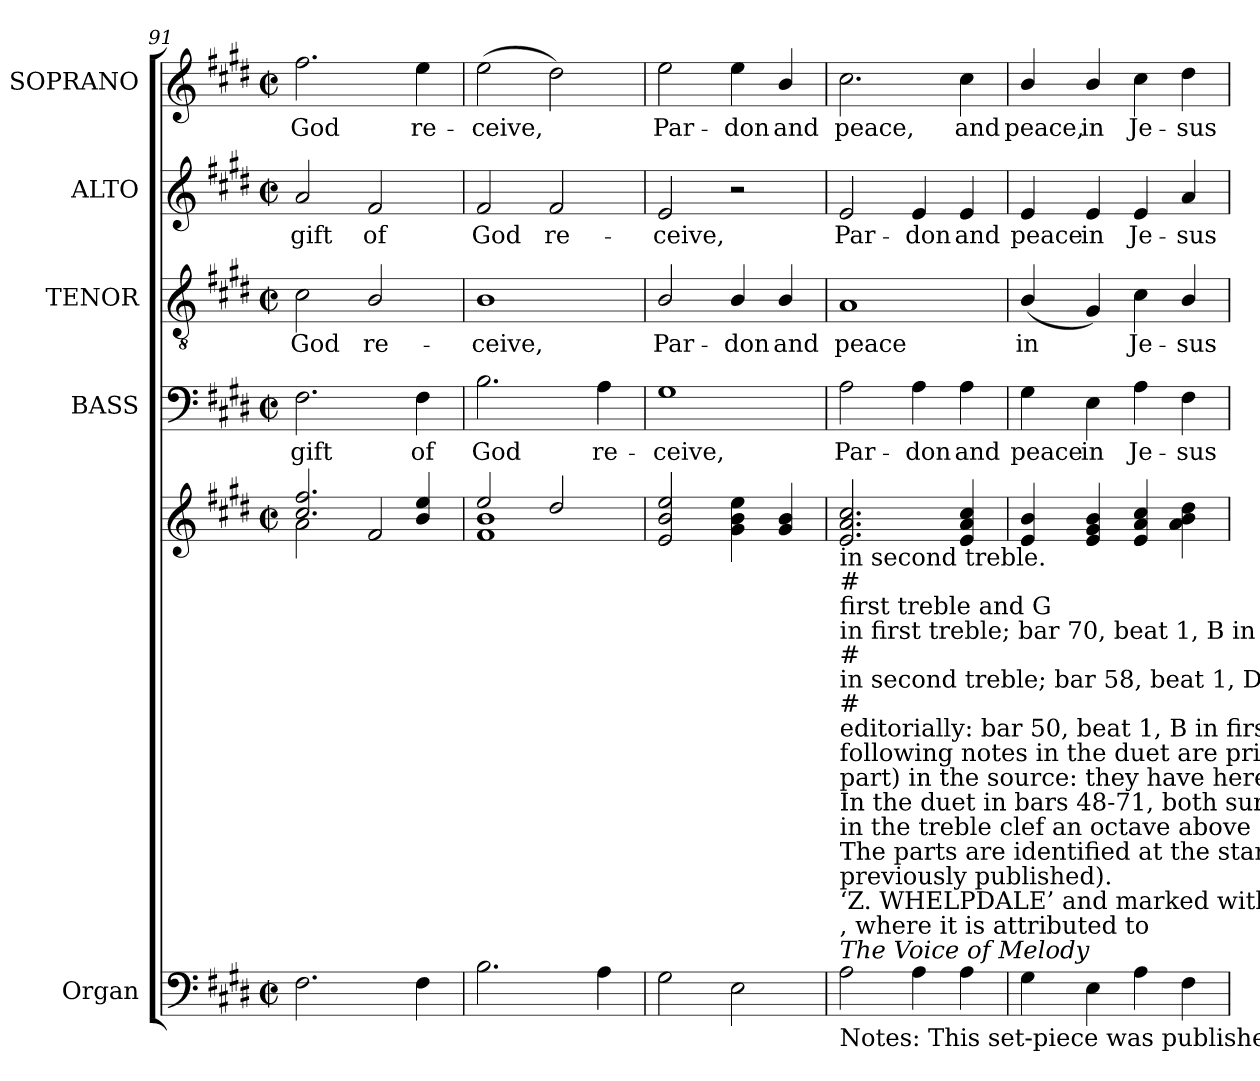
**kern	**kern	**kern	**text	**kern	**text	**kern	**text	**kern	**text
*part5	*part5	*part4	*part4	*part3	*part3	*part2	*part2	*part1	*part1
*staff6	*staff5	*staff4	*staff4	*staff3	*staff3	*staff2	*staff2	*staff1	*staff1
*I"Organ	*	*I"BASS	*	*I"TENOR	*	*I"ALTO	*	*I"SOPRANO	*
*I'Org.	*	*I'B.	*	*I'T.	*	*I'A.	*	*I'S.	*
*clefF4	*clefG2	*clefF4	*	*clefGv2	*	*clefG2	*	*clefG2	*
*	*	*	*	*ITrd7c12	*	*	*	*	*
*k[f#c#g#d#]	*k[f#c#g#d#]	*k[f#c#g#d#]	*	*k[f#c#g#d#]	*	*k[f#c#g#d#]	*	*k[f#c#g#d#]	*
*E:	*E:	*E:	*	*E:	*	*E:	*	*E:	*
*M2/2	*M2/2	*M2/2	*	*M2/2	*	*M2/2	*	*M2/2	*
*met(c|)	*met(c|)	*met(c|)	*	*met(c|)	*	*met(c|)	*	*met(c|)	*
=91	=91	=91	=91	=91	=91	=91	=91	=91	=91
*	*^	*	*	*	*	*	*	*	*
!	!	!	!	!LO:LY:b:color=#000000	!	!	!	!	!	!
!	!	!	!	!	!	!LO:LY:b:color=#000000	!	!	!	!
!	!	!	!	!	!	!	!	!LO:LY:b:color=#000000	!	!
!	!	!	!	!	!	!	!	!	!	!LO:LY:b:color=#000000
2.F#i\	2.cc#i/ 2.ff#i	2ai\	2.F#i\	gift	2C#i\	God	2ai/	gift	2.ff#i\	God
!	!	!	!	!	!	!LO:LY:b:color=#000000	!	!	!	!
!	!	!	!	!	!	!	!	!LO:LY:b:color=#000000	!	!
.	.	2f#i/	.	.	2BBi/	re-	2f#i/	of	.	.
!	!	!	!	!LO:LY:b:color=#000000	!	!	!	!	!	!
!	!	!	!	!	!	!	!	!	!	!LO:LY:b:color=#000000
4F#i\	4bi/ 4eei	.	4F#i\	of	.	.	.	.	4eei\	re-
=92	=92	=92	=92	=92	=92	=92	=92	=92	=92	=92
!	!	!	!	!LO:LY:b:color=#000000	!	!	!	!	!	!
!	!	!	!	!	!	!LO:LY:b:color=#000000	!	!	!	!
!	!	!	!	!	!	!	!	!LO:LY:b:color=#000000	!	!
!	!	!	!	!	!	!	!	!	!	!LO:LY:b:color=#000000
2.Bi\	2eei/	1f#i 1bi	2.Bi\	God	1BBi	-ceive,	2f#i/	God	(2eei\	-ceive,
!	!	!	!	!	!	!	!	!LO:LY:b:color=#000000	!	!
.	2dd#i/	.	.	.	.	.	2f#i/	re-	2dd#i\)	.
!	!	!	!	!LO:LY:b:color=#000000	!	!	!	!	!	!
4Ai\	.	.	4Ai\	re-	.	.	.	.	.	.
*	*v	*v	*	*	*	*	*	*	*	*
=93	=93	=93	=93	=93	=93	=93	=93	=93	=93
!	!	!	!LO:LY:b:color=#000000	!	!	!	!	!	!
!	!	!	!	!	!LO:LY:b:color=#000000	!	!	!	!
!	!	!	!	!	!	!	!LO:LY:b:color=#000000	!	!
!	!	!	!	!	!	!	!	!	!LO:LY:b:color=#000000
2G#i\	2ei/ 2bi 2eei	1G#i	-ceive,	2BBi/	Par-	2ei/	-ceive,	2eei\	Par-
!	!	!	!	!	!LO:LY:b:color=#000000	!	!	!	!
!	!	!	!	!	!	!	!	!	!LO:LY:b:color=#000000
2Ei\	4g#i\ 4bi 4eei	.	.	4BBi/	-don	2r	.	4eei\	-don
!	!	!	!	!	!LO:LY:b:color=#000000	!	!	!	!
!	!	!	!	!	!	!	!	!	!LO:LY:b:color=#000000
.	4g#i/ 4bi	.	.	4BBi/	and	.	.	4bi/	and
!!LO:LB:g=z
=94	=94	=94	=94	=94	=94	=94	=94	=94	=94
!	!	!	!LO:LY:b:color=#000000	!	!	!	!	!	!
!	!	!	!	!	!LO:LY:b:color=#000000	!	!	!	!
!	!	!	!	!	!	!	!LO:LY:b:color=#000000	!	!
!LO:TX:b:t=Notes&colon; This set-piece was published on pp57-60 of Thomas Jarman’s	!	!	!	!	!	!	!	!	!
!LO:TX:i:t=The Voice of Melody	!	!	!	!	!	!	!	!	!
!LO:TX:t=, where it is attributed to	!	!	!	!	!	!	!	!	!
!LO:TX:t=‘Z. WHELPDALE’ and marked with an asterisk, used in that collection to denote pieces which were ‘original’ (i.e. not	!	!	!	!	!	!	!	!	!
!LO:TX:t=previously published).	!	!	!	!	!	!	!	!	!
!LO:TX:t=The parts are identified at the start of the piece as Treble - Alto -Tenor - Bass - Organ&colon; the alto and tenor parts are printed	!	!	!	!	!	!	!	!	!
!LO:TX:t=in the treble clef an octave above sounding pitch. The organ part is written out in full and the left-hand part is not figured.	!	!	!	!	!	!	!	!	!
!LO:TX:t=In the duet in bars 48-71, both sung parts are given on the same staff (which also serves as the organ right-hand	!	!	!	!	!	!	!	!	!
!LO:TX:t=part) in the source&colon; they have here been split out, and the combined staff given solely for accompaniment use. The	!	!	!	!	!	!	!	!	!
!LO:TX:t=following notes in the duet are printed in the source as small quaver grace notes, and have here been expanded	!	!	!	!	!	!	!	!	!
!LO:TX:t=editorially&colon; bar 50, beat 1, B in first treble and G	!	!	!	!	!	!	!	!	!
!LO:TX:t=#	!	!	!	!	!	!	!	!	!
!LO:TX:t=in second treble; bar 58, beat 1, D	!	!	!	!	!	!	!	!	!
!LO:TX:t=#	!	!	!	!	!	!	!	!	!
!LO:TX:t=in first treble; bar 70, beat 1, B in	!	!	!	!	!	!	!	!	!
!LO:TX:t=first treble and G	!	!	!	!	!	!	!	!	!
!LO:TX:t=#	!	!	!	!	!	!	!	!	!
!LO:TX:t=in second treble.	!	!	!	!	!	!	!	!	!
!	!	!	!	!	!	!	!	!	!LO:LY:b:color=#000000
2Ai\	2.ei/ 2.ai 2.cc#i	2Ai\	Par-	1AAi	peace	2ei/	Par-	2.cc#i\	peace,
!	!	!	!LO:LY:b:color=#000000	!	!	!	!	!	!
!	!	!	!	!	!	!	!LO:LY:b:color=#000000	!	!
4Ai\	.	4Ai\	-don	.	.	4ei/	-don	.	.
!	!	!	!LO:LY:b:color=#000000	!	!	!	!	!	!
!	!	!	!	!	!	!	!LO:LY:b:color=#000000	!	!
!	!	!	!	!	!	!	!	!	!LO:LY:b:color=#000000
4Ai\	4ei/ 4ai 4cc#i	4Ai\	and	.	.	4ei/	and	4cc#i\	and
=95	=95	=95	=95	=95	=95	=95	=95	=95	=95
!	!	!	!LO:LY:b:color=#000000	!	!	!	!	!	!
!	!	!	!	!	!LO:LY:b:color=#000000	!	!	!	!
!	!	!	!	!	!	!	!LO:LY:b:color=#000000	!	!
!	!	!	!	!	!	!	!	!	!LO:LY:b:color=#000000
4G#i\	4ei/ 4bi	4G#i\	peace	(4BBi/	in	4ei/	peace	4bi/	peace,
!	!	!	!LO:LY:b:color=#000000	!	!	!	!	!	!
!	!	!	!	!	!	!	!LO:LY:b:color=#000000	!	!
!	!	!	!	!	!	!	!	!	!LO:LY:b:color=#000000
4Ei\	4ei/ 4g#i 4bi	4Ei\	in	4GG#i/)	.	4ei/	in	4bi/	in
!	!	!	!LO:LY:b:color=#000000	!	!	!	!	!	!
!	!	!	!	!	!LO:LY:b:color=#000000	!	!	!	!
!	!	!	!	!	!	!	!LO:LY:b:color=#000000	!	!
!	!	!	!	!	!	!	!	!	!LO:LY:b:color=#000000
4Ai\	4ei/ 4ai 4cc#i	4Ai\	Je-	4C#i\	Je-	4ei/	Je-	4cc#i\	Je-
!	!	!	!LO:LY:b:color=#000000	!	!	!	!	!	!
!	!	!	!	!	!LO:LY:b:color=#000000	!	!	!	!
!	!	!	!	!	!	!	!LO:LY:b:color=#000000	!	!
!	!	!	!	!	!	!	!	!	!LO:LY:b:color=#000000
4F#i\	4ai\ 4bi 4dd#i	4F#i\	-sus	4BBi/	-sus	4ai/	-sus	4dd#i\	-sus
=	=	=	=	=	=	=	=	=	=
*-	*-	*-	*-	*-	*-	*-	*-	*-	*-
